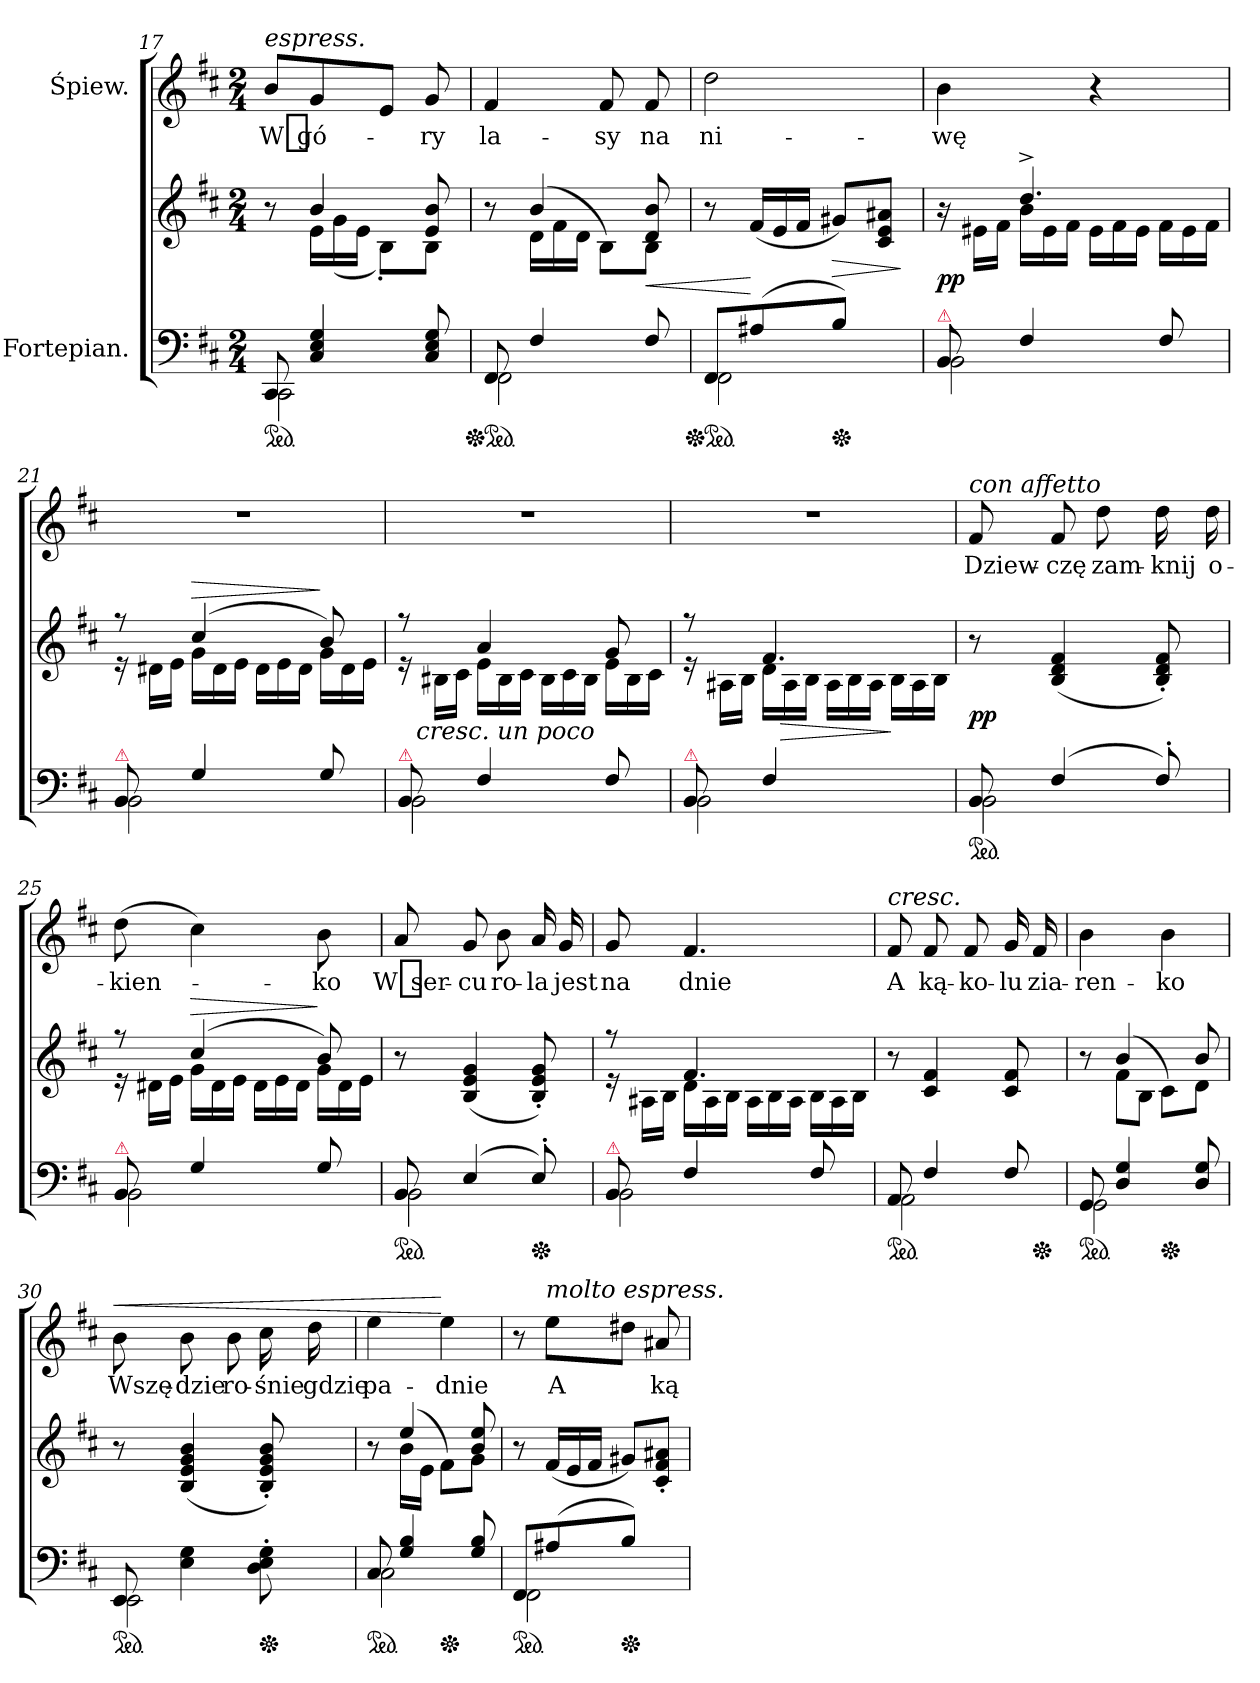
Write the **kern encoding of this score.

**kern	**kern	**dynam	**kern	**text	**dynam
*part2	*part2	*part2	*part1	*part1	*part1
*staff3	*staff2	*staff2/3	*staff1	*staff1	*staff1
*I"Fortepian.	*	*	*I"Śpiew.	*	*
*clefF4	*clefG2	*	*clefG2	*	*
*k[f#c#]	*k[f#c#]	*	*k[f#c#]	*	*
*b:	*b:	*	*b:	*	*
*M2/4	*M2/4	*	*M2/4	*	*
=17	=17	=17	=17	=17	=17
*^	*^	*	*	*	*
!	!	!	!	!	!LO:TX:a:i:t=espress.	!	!
!LO:TX:a:color=crimson:t=⚠	!	!	!	!	!	!	!
*ped	*	*	*	*	*	*	*
8CC#/	2CC#\	8r	8ryy	.	8b/L	W gó-	.
*	*	*	*Xtuplet	*	*	*	*
4C#/ 4E/ 4G/	.	4b/	24e\LL	.	8g/	.	.
.	.	.	(>24g\	.	.	.	.
.	.	.	24e\JJ	.	.	.	.
.	.	.	8B'>\L)	.	8e/J	.	.
8C#/ 8E/ 8G/	.	8e/ 8b/	8B\J	.	8g/	-ry	.
=18	=18	=18	=18	=18	=18	=18	=18
!LO:TX:a:color=crimson:t=⚠	!	!	!	!	!	!	!
*Xped	*	*	*	*	*	*	*
*ped	*	*	*	*	*	*	*
8FF#/	2FF#\	8r	8ryy	.	4f#/	la-	.
4F#/	.	(>4b/	24d\LL	.	.	.	.
.	.	.	24f#\	.	.	.	.
.	.	.	24d\JJ	.	.	.	.
.	.	.	8B\L)	.	8f#/	-sy	.
8F#/	.	8d/ 8b/	8B\J	<	8f#/	na	.
=19	=19	=19	=19	=19	=19	=19	=19
!LO:N:vis=2	!	!	!	!	!	!	!
*	*	*v	*v	*	*	*	*
*Xped	*	*	*	*	*	*
*ped	*	*	*	*	*	*
8FF#/	2FF#\	8r	.	2dd\	ni-	.
(<8A#X/	.	(<24f#/LL	[	.	.	.
.	.	24e/	.	.	.	.
.	.	24f#/JJ	.	.	.	.
*Xped	*	*	*	*	*	*
8B/J)	.	8g#X/L)	>	.	.	.
8ryy	.	8c#/ 8e/ 8a#X/J	.	.	.	.
*v	*v	*	*	*	*	*
.	.	]	.	.	.
=20	=20	=20	=20	=20	=20
*^	*^	*	*	*	*
!LO:TX:a:color=crimson:t=⚠	!	!	!	!	!	!	!
8BB/	2BB\	8ryy	24r	pp	4b\	-wę	.
.	.	.	24e#X\LL	.	.	.	.
.	.	.	24f#\JJ	.	.	.	.
4F#/	.	4.dd^>/	24b\LL	.	.	.	.
.	.	.	24e#\	.	.	.	.
.	.	.	24f#\JJ	.	.	.	.
.	.	.	24e#\LL	.	4r	.	.
.	.	.	24f#\	.	.	.	.
.	.	.	24e#\JJ	.	.	.	.
8F#/	.	.	24f#\LL	.	.	.	.
.	.	.	24e#\	.	.	.	.
.	.	.	24f#\JJ	.	.	.	.
=21	=21	=21	=21	=21	=21	=21	=21
!LO:TX:a:color=crimson:t=⚠	!	!	!	!	!	!	!
8BB/	2BB\	8rff	24re	.	2r	.	.
.	.	.	24d#X\LL	.	.	.	.
.	.	.	24e\JJ	.	.	.	.
!	!	!	!	!LO:HP:a	!	!	!
4G/	.	(>4cc#/	24g\LL	>	.	.	.
.	.	.	24d#\	.	.	.	.
.	.	.	24e\JJ	.	.	.	.
.	.	.	24d#\LL	.	.	.	.
.	.	.	24e\	.	.	.	.
.	.	.	24d#\JJ	.	.	.	.
8G/	.	8b/)	24g\LL	]	.	.	.
.	.	.	24d#\	.	.	.	.
.	.	.	24e\JJ	.	.	.	.
=22	=22	=22	=22	=22	=22	=22	=22
!LO:TX:a:color=crimson:t=⚠	!	!	!	!	!	!	!
8BB/	2BB\	8rff	24re	.	2r	.	.
!	!	!	!LO:TX:c:i:t=cresc. un poco	!	!	!	!
.	.	.	24B#X\LL	.	.	.	.
.	.	.	24c#\JJ	.	.	.	.
4F#/	.	4a/	24e\LL	.	.	.	.
.	.	.	24B#\	.	.	.	.
.	.	.	24c#\JJ	.	.	.	.
.	.	.	24B#\LL	.	.	.	.
.	.	.	24c#\	.	.	.	.
.	.	.	24B#\JJ	.	.	.	.
8F#/	.	8g/	24e\LL	.	.	.	.
.	.	.	24B#\	.	.	.	.
.	.	.	24c#\JJ	.	.	.	.
=23	=23	=23	=23	=23	=23	=23	=23
!LO:TX:a:color=crimson:t=⚠	!	!	!	!	!	!	!
8BB/	2BB\	8rff	24re	.	2r	.	.
.	.	.	24A#X\LL	.	.	.	.
.	.	.	24B\JJ	.	.	.	.
4F#/	.	4.f#/	24d\LL	.	.	.	.
.	.	.	24A#\	>	.	.	.
.	.	.	24B\JJ	.	.	.	.
.	.	.	24A#\LL	.	.	.	.
.	.	.	24B\	.	.	.	.
.	.	.	24A#\JJ	.	.	.	.
8ryy	.	.	24B\LL	]	.	.	.
.	.	.	24A#\	.	.	.	.
.	.	.	24B\JJ	.	.	.	.
=24	=24	=24	=24	=24	=24	=24	=24
!	!	!	!	!	!LO:TX:a:i:t=con affetto	!	!
!LO:TX:a:color=crimson:t=⚠	!	!	!	!	!	!	!
*	*	*v	*v	*	*	*	*
*ped	*	*	*	*	*	*
8BB/	2BB\	8r	pp	8f#/	Dziew-	.
(<4F#/	.	(<4B/ 4d/ 4f#/	.	8f#/	-czę	.
.	.	.	.	8dd\	zam-	.
8F#'</)	.	8B'/ 8d'/ 8f#'/)	.	16dd\	-knij	.
.	.	.	.	16dd\	o-	.
=25	=25	=25	=25	=25	=25	=25
*	*	*^	*	*	*	*
!LO:TX:a:color=crimson:t=⚠	!	!	!	!	!	!	!
8BB/	2BB\	8rff	24re	.	(>8dd\	-kien-	.
.	.	.	24d#X\LL	.	.	.	.
.	.	.	24e\JJ	.	.	.	.
!	!	!	!	!LO:HP:a	!	!	!
4G/	.	(>4cc#/	24g\LL	>	4cc#\)	.	.
.	.	.	24d#\	.	.	.	.
.	.	.	24e\JJ	.	.	.	.
.	.	.	24d#\LL	.	.	.	.
.	.	.	24e\	.	.	.	.
.	.	.	24d#\JJ	.	.	.	.
8G/	.	8b/)	24g\LL	]	8b\	-ko	.
.	.	.	24d#\	.	.	.	.
.	.	.	24e\JJ	.	.	.	.
=26	=26	=26	=26	=26	=26	=26	=26
!LO:TX:a:color=crimson:t=⚠	!	!	!	!	!	!	!
*	*	*v	*v	*	*	*	*
*ped	*	*	*	*	*	*
8BB/	2BB\	8r	.	8a/	W ser-	.
(<4E/	.	(<4B/ 4e/ 4g/	.	8g/	-cu	.
.	.	.	.	8b\	ro-	.
*Xped	*	*	*	*	*	*
8E'</)	.	8B'/ 8e'/ 8g'/)	.	16a/	-la	.
.	.	.	.	16g/	jest	.
=27	=27	=27	=27	=27	=27	=27
*	*	*^	*	*	*	*
!LO:TX:a:color=crimson:t=⚠	!	!	!	!	!	!	!
8BB/	2BB\	8rff	24re	.	8g/	na	.
.	.	.	24A#X\LL	.	.	.	.
.	.	.	24B\JJ	.	.	.	.
4F#/	.	4.f#/	24d\LL	.	4.f#/	dnie	.
.	.	.	24A#\	.	.	.	.
.	.	.	24B\JJ	.	.	.	.
.	.	.	24A#\LL	.	.	.	.
.	.	.	24B\	.	.	.	.
.	.	.	24A#\JJ	.	.	.	.
8F#/	.	.	24B\LL	.	.	.	.
.	.	.	24A#\	.	.	.	.
.	.	.	24B\JJ	.	.	.	.
=28	=28	=28	=28	=28	=28	=28	=28
!	!	!	!	!	!LO:TX:a:i:t=cresc.	!	!
!LO:TX:a:color=crimson:t=⚠	!	!	!	!	!	!	!
*ped	*	*	*	*	*	*	*
8AA/	2AA\	8r	4..ryy	.	8f#/	A	.
4F#/	.	4c#/ 4f#/	.	.	8f#/	ką-	.
.	.	.	.	.	8f#/	-ko-	.
8F#/	.	8c#/ 8f#/	.	.	16g/	-lu	.
*Xped	*	*	*	*	*	*	*
.	.	.	16ryy	.	16f#/	zia-	.
=29	=29	=29	=29	=29	=29	=29	=29
!LO:TX:a:color=crimson:t=⚠	!	!	!	!	!	!	!
*ped	*	*	*	*	*	*	*
8GG/	2GG\	8r	8ryy	.	4b\	-ren-	.
!	!	!	!LO:N:vis=8	!	!	!	!
4D/ 4G/	.	(4b/	16f#\L	.	.	.	.
!	!	!	!LO:N:vis=8	!	!	!	!
.	.	.	16B\J	.	.	.	.
*Xped	*	*	*	*	*	*	*
.	.	.	8c#\L)	.	4b\	-ko	.
8D/ 8G/	.	8b/	8d\J	.	.	.	.
=30	=30	=30	=30	=30	=30	=30	=30
!LO:TX:a:color=crimson:t=⚠	!	!	!	!	!	!	!
!	!	!	!	!	!	!	!LO:HP:a
*	*	*v	*v	*	*	*	*
*ped	*	*	*	*	*	*
8EE/	2EE\	8r	.	8b\	Wszę-	<
4E\ 4G\	.	(<4B/ 4e/ 4g/ 4b/	.	8b\	-dzie	.
.	.	.	.	8b\	ro-	.
*Xped	*	*	*	*	*	*
8D'\ 8E'\ 8G'\	.	8B'/ 8e'/ 8g'/ 8b'/)	.	16cc#\	-śnie	.
.	.	.	.	16dd\	gdzie	.
=31	=31	=31	=31	=31	=31	=31
*	*	*^	*	*	*	*
!LO:TX:a:color=crimson:t=⚠	!	!	!	!	!	!	!
*ped	*	*	*	*	*	*	*
8C#/	2C#\	8r	8ryy	.	4ee\	pa-	.
4G/ 4B/	.	(>4ee/	16b\LL	.	.	.	.
.	.	.	16e\JJ	.	.	.	.
*Xped	*	*	*	*	*	*	*
.	.	.	8f#\L)	.	4ee\	-dnie	[
8G/ 8B/	.	8b/ 8ee/	8g\J	.	.	.	.
=32	=32	=32	=32	=32	=32	=32	=32
!LO:N:vis=2	!	!	!	!	!	!	!
*	*	*v	*v	*	*	*	*
*ped	*	*	*	*	*	*
8FF#/	2FF#\	8r	.	8r	.	.
!	!	!	!	!LO:TX:a:i:t=molto espress.	!	!
(<8A#X/	.	(<24f#/LL	.	8ee\L	A	.
.	.	24e/	.	.	.	.
.	.	24f#/JJ	.	.	.	.
*Xped	*	*	*	*	*	*
8B/J)	.	8g#X/L)	.	8dd#X\J	.	.
8ryy	.	8c#'/ 8f#'/ 8a#X'/J	.	8a#X/	ką-	.
*v	*v	*	*	*	*	*
=	=	=	=	=	=
*-	*-	*-	*-	*-	*-
